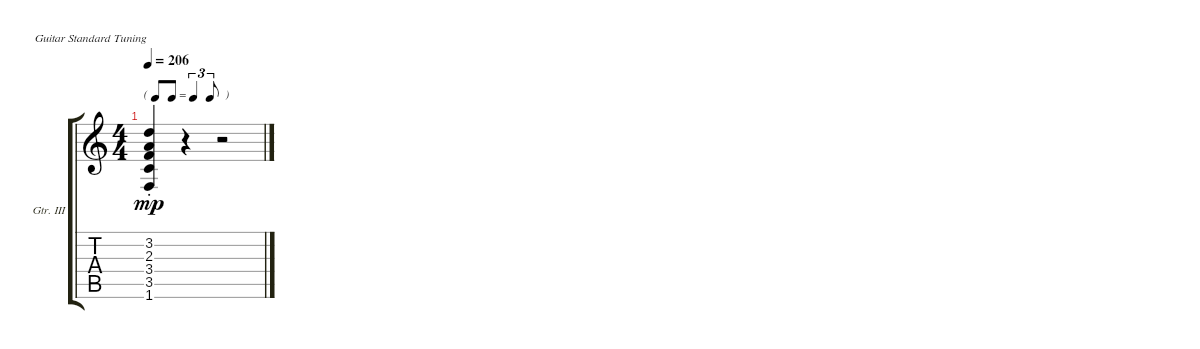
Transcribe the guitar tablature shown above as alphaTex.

\defaultSystemsLayout 4
\bracketExtendMode groupsimilarinstruments
\firstSystemTrackNameOrientation horizontal
\otherSystemsTrackNameOrientation horizontal
\track ("Guitar III" "Gtr. III") {instrument acousticguitarsteel}
\staff {score tabs}
\tuning (E4 B3 G3 D3 A2 E2)
\ts (4 4)
\tf triplet8th
\tempo 206
\clef g2
\ks c
(1.6{st} 3.5{st} 3.4{st} 2.3{st} 3.2{st}).4{dy mp} r.4 r.2
